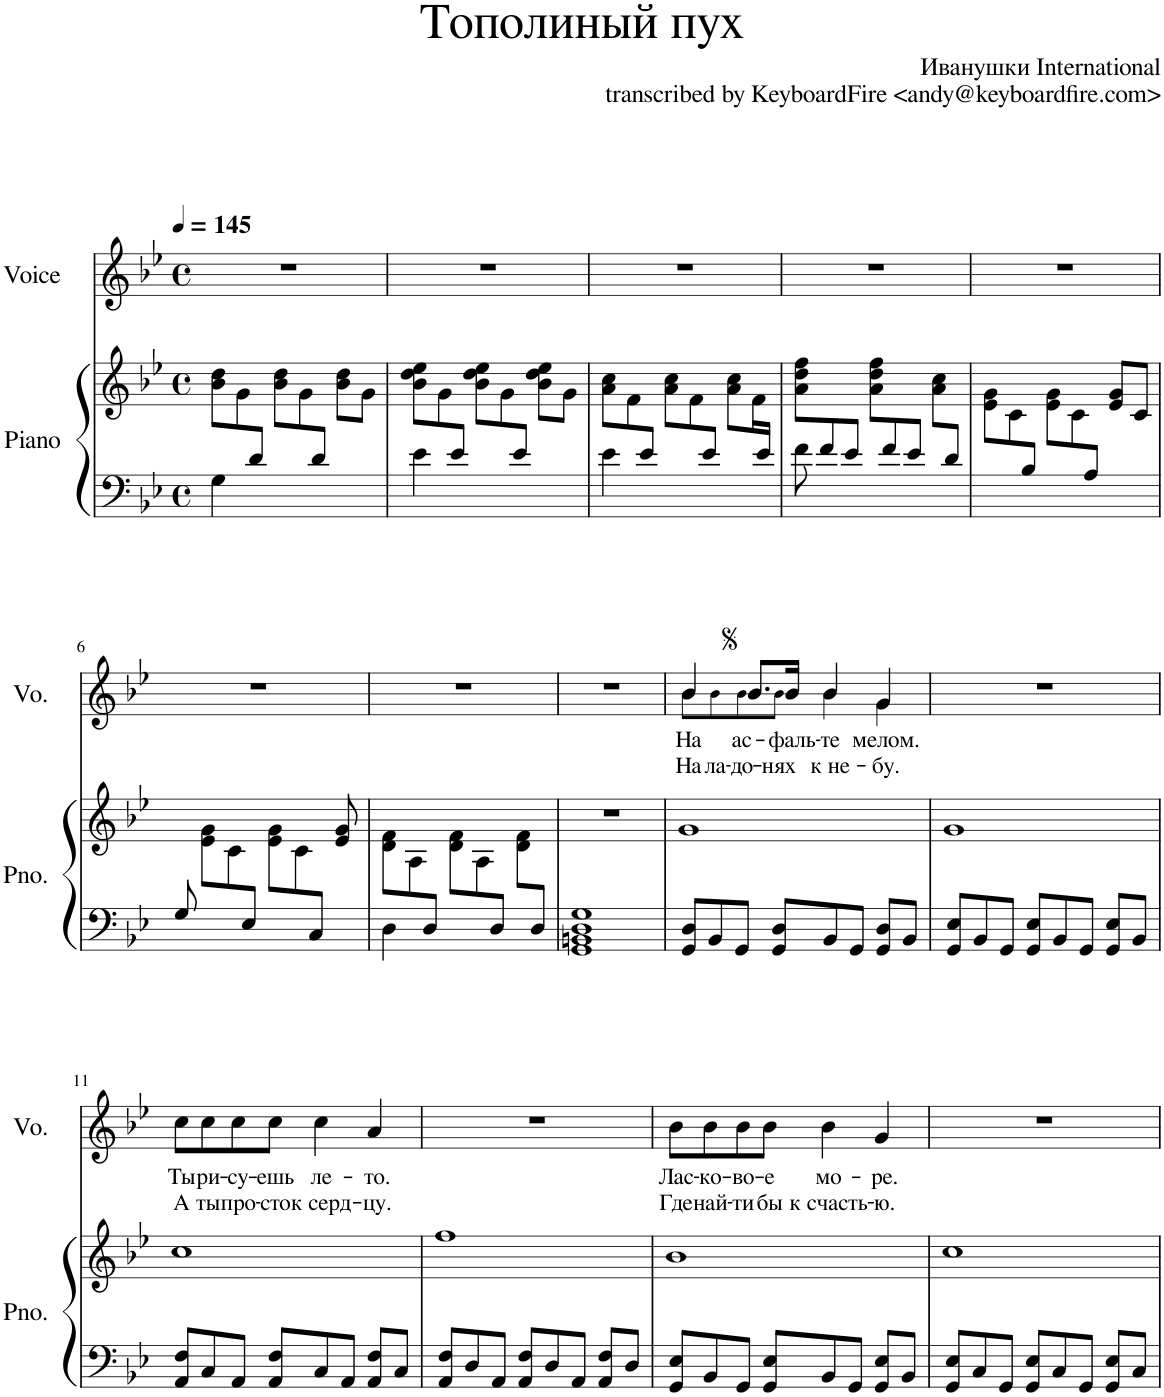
**kern	**kern	**kern	**text	**text
*part2	*part2	*part1	*part1	*part1
*staff3	*staff2	*staff1	*staff1	*staff1
*I"Piano	*	*I"Voice	*	*
*I'Pno.	*	*I'Vo.	*	*
*clefF4	*clefG2	*clefG2	*	*
*	*	*Trd7c12	*	*
*k[b-e-]	*k[b-e-]	*k[b-e-]	*	*
*M4/4	*M4/4	*M4/4	*	*
*met(c)	*met(c)	*met(c)	*	*
*MM145	*MM145	*MM145	*	*
=1	=1	=1	=1	=1
*^	*	*	*	*
4ryy	4G\	8b-\ 8dd\L	1r	.	.
.	.	8g\	.	.	.
8d/J	4ryy	8ryy	.	.	.
4ryy	.	8b-\ 8dd\L	.	.	.
.	2ryy	8g\	.	.	.
8d/J	.	8ryy	.	.	.
4ryy	.	8b-\ 8dd\L	.	.	.
.	.	8g\J	.	.	.
=2	=2	=2	=2	=2	=2
4ryy	4e-\	8b-\ 8dd\ 8ee-\L	1r	.	.
.	.	8g\	.	.	.
8e-/J	4ryy	8ryy	.	.	.
4ryy	.	8b-\ 8dd\ 8ee-\L	.	.	.
.	2ryy	8g\	.	.	.
8e-/J	.	8ryy	.	.	.
4ryy	.	8b-\ 8dd\ 8ee-\L	.	.	.
.	.	8g\J	.	.	.
=3	=3	=3	=3	=3	=3
4ryy	4e-\	8a\ 8cc\L	1r	.	.
.	.	8f\	.	.	.
8e-/J	4ryy	8ryy	.	.	.
4ryy	.	8a\ 8cc\L	.	.	.
.	2ryy	8f\	.	.	.
8e-/J	.	8ryy	.	.	.
8.ryy	.	8a\ 8cc\L	.	.	.
.	.	16f\L	.	.	.
16e-/JJ	.	16ryy	.	.	.
=4	=4	=4	=4	=4	=4
8ryy	8f\	8a\ 8dd\ 8ff\L	1r	.	.
8f/	8ryy	4ryy	.	.	.
8e-/J	4ryy	.	.	.	.
8ryy	.	8a\ 8dd\ 8ff\L	.	.	.
8f/	2ryy	4ryy	.	.	.
8e-/J	.	.	.	.	.
8ryy	.	8a\ 8cc\L	.	.	.
8d/J	.	8ryy	.	.	.
=5	=5	=5	=5	=5	=5
4ryy	1ryy	8e-\ 8g\L	1r	.	.
.	.	8c\	.	.	.
8B-/J	.	8ryy	.	.	.
4ryy	.	8e-\ 8g\L	.	.	.
.	.	8c\	.	.	.
8A/J	.	8ryy	.	.	.
4ryy	.	8e-/ 8g/L	.	.	.
.	.	8c/J	.	.	.
!!LO:LB:g=z
=6	=6	=6	=6	=6	=6
8G/	1ryy	8ryy	1r	.	.
4ryy	.	8e-\ 8g\L	.	.	.
.	.	8c\	.	.	.
8E-/J	.	8ryy	.	.	.
4ryy	.	8e-\ 8g\L	.	.	.
.	.	8c\	.	.	.
8C/J	.	8ryy	.	.	.
8ryy	.	8e-/ 8g/	.	.	.
=7	=7	=7	=7	=7	=7
4ryy	4D\	8d\ 8f\L	1r	.	.
.	.	8A\	.	.	.
8D/J	4ryy	8ryy	.	.	.
4ryy	.	8d\ 8f\L	.	.	.
.	2ryy	8A\	.	.	.
8D/J	.	8ryy	.	.	.
8ryy	.	8d\ 8f\L	.	.	.
8D/J	.	8ryy	.	.	.
*v	*v	*	*	*	*
=8	=8	=8	=8	=8
1GG 1BBn 1D 1G	1r	1r	.	.
=9	=9	=9	=9	=9
!	!	!	!LO:LY:b	!
*	*	*^	*	*
!	!	!	!	!	!LO:LY:b
8GG/ 8D/L	1g	4b-/	8b-\L	.	На
!	!	!	!	!	!LO:LY:b
8BB-/	.	.	8b-\	.	ла-
!	!	!	!	!LO:LY:b	!
!	!	!	!	!	!LO:LY:b
8GG/J	.	8.b-/L	8b-\	.	-до-
!	!	!	!	!	!LO:LY:b
8GG/ 8D/L	.	.	8b-\J	.	-нях
!	!	!	!	!LO:LY:b	!
.	.	16b-/Jk	.	-фаль-	.
!	!	!	!	!LO:LY:b	!
!	!	!	!	!	!LO:LY:b
8BB-/	.	4b-/	4b-\	.	к не-
8GG/J	.	.	.	.	.
!	!	!	!	!LO:LY:b	!
!	!	!	!	!	!LO:LY:b
8GG/ 8D/L	.	4g/	4g\	.	-бу.
8BB-/J	.	.	.	.	.
*	*	*v	*v	*	*
=10	=10	=10	=10	=10
8GG/ 8E-/L	1g	1r	.	.
8BB-/	.	.	.	.
8GG/J	.	.	.	.
8GG/ 8E-/L	.	.	.	.
8BB-/	.	.	.	.
8GG/J	.	.	.	.
8GG/ 8E-/L	.	.	.	.
8BB-/J	.	.	.	.
!!LO:LB:g=z
=11	=11	=11	=11	=11
!	!	!	!LO:LY:b	!LO:LY:b
8AA/ 8F/L	1cc	8cc\L	Ты	А
!	!	!	!LO:LY:b	!LO:LY:b
8C/	.	8cc\	ри-	ты
!	!	!	!LO:LY:b	!LO:LY:b
8AA/J	.	8cc\	-су-	про-
!	!	!	!LO:LY:b	!LO:LY:b
8AA/ 8F/L	.	8cc\J	-ешь	-сто
!	!	!	!LO:LY:b	!LO:LY:b
8C/	.	4cc\	ле-	к серд-
8AA/J	.	.	.	.
!	!	!	!LO:LY:b	!LO:LY:b
8AA/ 8F/L	.	4a/	-то.	-цу.
8C/J	.	.	.	.
=12	=12	=12	=12	=12
8AA/ 8F/L	1ff	1r	.	.
8D/	.	.	.	.
8AA/J	.	.	.	.
8AA/ 8F/L	.	.	.	.
8D/	.	.	.	.
8AA/J	.	.	.	.
8AA/ 8F/L	.	.	.	.
8D/J	.	.	.	.
=13	=13	=13	=13	=13
!	!	!	!LO:LY:b	!LO:LY:b
8GG/ 8E-/L	1b-	8b-\L	Лас-	Где
!	!	!	!LO:LY:b	!LO:LY:b
8BB-/	.	8b-\	-ко-	най-
!	!	!	!LO:LY:b	!LO:LY:b
8GG/J	.	8b-\	-во-	-ти
!	!	!	!LO:LY:b	!LO:LY:b
8GG/ 8E-/L	.	8b-\J	-е	бы
!	!	!	!LO:LY:b	!LO:LY:b
8BB-/	.	4b-\	мо-	к счасть-
8GG/J	.	.	.	.
!	!	!	!LO:LY:b	!LO:LY:b
8GG/ 8E-/L	.	4g/	-ре.	-ю.
8BB-/J	.	.	.	.
=14	=14	=14	=14	=14
8GG/ 8E-/L	1cc	1r	.	.
8C/	.	.	.	.
8GG/J	.	.	.	.
8GG/ 8E-/L	.	.	.	.
8C/	.	.	.	.
8GG/J	.	.	.	.
8GG/ 8E-/L	.	.	.	.
8C/J	.	.	.	.
=	=	=	=	=
*-	*-	*-	*-	*-
